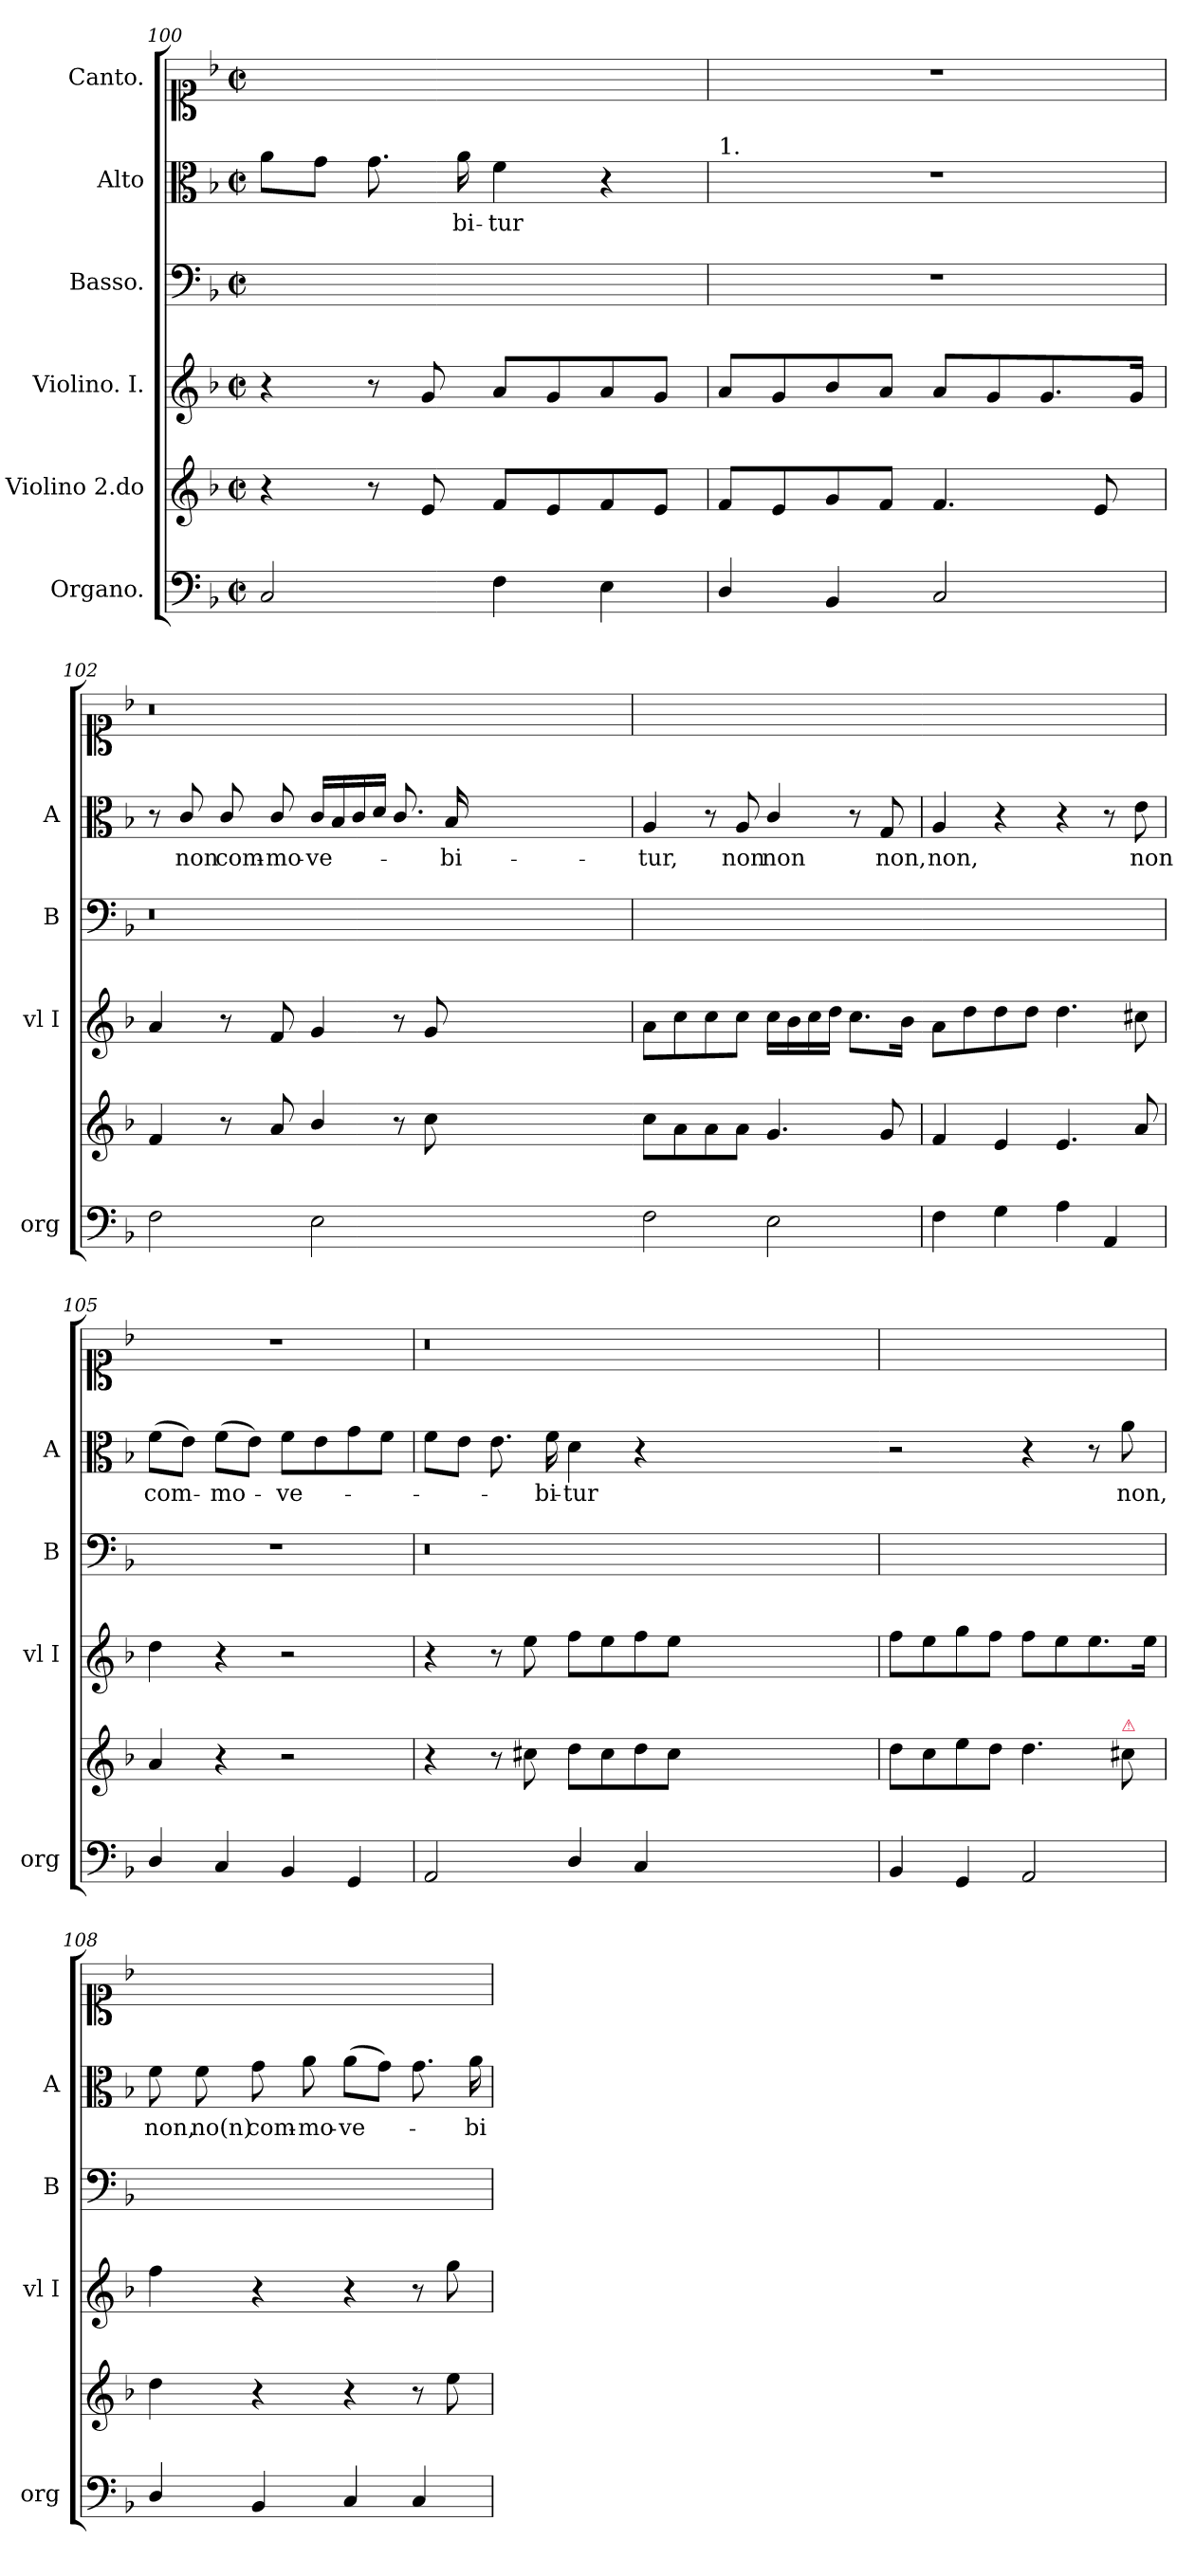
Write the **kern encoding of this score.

**kern	**kern	**dynam	**kern	**dynam	**kern	**kern	**text	**kern
*part6	*part5	*part5	*part4	*part4	*part3	*part2	*part2	*part1
*staff6	*staff5	*staff5	*staff4	*staff4	*staff3	*staff2	*staff2	*staff1
*I"Organo.	*I"Violino 2.do	*	*I"Violino. I.	*	*I"Basso.	*I"Alto	*	*I"Canto.
*I'org	*	*	*I'vl I	*	*I'B	*I'A	*	*
*clefF4	*clefG2	*	*clefG2	*	*clefF4	*clefC3	*	*clefC1
*k[b-]	*k[b-]	*	*k[b-]	*	*k[b-]	*k[b-]	*	*k[b-]
*F:	*F:	*	*F:	*	*F:	*F:	*	*F:
*M2/2	*M2/2	*	*M2/2	*	*M2/2	*M2/2	*	*M2/2
*met(c|)	*met(c|)	*	*met(c|)	*	*met(c|)	*met(c|)	*	*met(c|)
=100	=100	=100	=100	=100	=100	=100	=100	=100
2C/	4r	.	4r	.	1ryy	8a\L	.	1ryy
.	.	.	.	.	.	8g\J	.	.
.	8r	.	8r	.	.	8.g\	.	.
!	!	!	!	!LO:DY:b	!	!	!	!
.	8e/	.	8g/	piano	.	.	.	.
.	.	.	.	.	.	16a\	-bi-	.
4F\	8f/L	.	8a/L	.	.	4f\	-tur	.
.	8e/	.	8g/	.	.	.	.	.
4E\	8f/	.	8a/	.	.	4r	.	.
.	8e/J	.	8g/J	.	.	.	.	.
=101	=101	=101	=101	=101	=101	=101	=101	=101
!	!	!	!	!	!	!LO:TX:a:t=1.	!	!
4D/	8f/L	.	8a/L	.	1r	1r	.	1r
.	8e/	.	8g/	.	.	.	.	.
4BB-/	8g/	.	8b-/	.	.	.	.	.
.	8f/J	.	8a/J	.	.	.	.	.
2C/	4.f/	.	8a/L	.	.	.	.	.
.	.	.	8g/	.	.	.	.	.
.	.	.	8.g/	.	.	.	.	.
.	8e/	.	.	.	.	.	.	.
.	.	.	16g/Jk	.	.	.	.	.
=102	=102	=102	=102	=102	=102	=102	=102	=102
2F\	4f/	.	4a/	.	0.r	8r	.	0.r
.	.	.	.	.	.	8c/	non	.
.	8r	.	8r	.	.	8c/	com-	.
.	8a/	.	8f/	.	.	8c/	-mo-	.
2E\	4b-/	.	4g/	.	.	16c/LL	-ve-	.
.	.	.	.	.	.	16B-/	.	.
.	.	.	.	.	.	16c/	.	.
.	.	.	.	.	.	16d/JJ	.	.
.	8r	.	8r	.	.	8.c/	.	.
.	8cc\	.	8g/	.	.	.	.	.
.	.	.	.	.	.	16B-/	-bi-	.
0ryy	0ryy	.	0ryy	.	.	0ryy	.	.
=103-	=103-	=103	=103	=103	=103	=103	=103	=103
2F\	8cc\L	.	8a\L	.	1ryy	4A/	-tur,	1ryy
.	8a\	.	8cc\	.	.	.	.	.
.	8a\	.	8cc\	.	.	8r	.	.
.	8a\J	.	8cc\J	.	.	8A/	non	.
2E\	4.g/	.	16cc\LL	.	.	4c/	non	.
.	.	.	16b-\	.	.	.	.	.
.	.	.	16cc\	.	.	.	.	.
.	.	.	16dd\JJ	.	.	.	.	.
.	.	.	8.cc\L	.	.	8r	.	.
.	8g/	.	.	.	.	8G/	non,	.
.	.	.	16b-\Jk	.	.	.	.	.
=104	=104	=104	=104-	=104	=104	=104	=104	=104
4F\	4f/	.	8a\L	.	1ryy	4A/	non,	1ryy
.	.	.	8dd\	.	.	.	.	.
4G\	4e/	.	8dd\	.	.	4r	.	.
.	.	.	8dd\J	.	.	.	.	.
4A\	4.e/	.	4.dd\	.	.	4r	.	.
4AA/	.	.	.	.	.	8r	.	.
.	8a/	.	8cc#X\	.	.	8e\	non	.
=105	=105	=105	=105	=105	=105	=105	=105	=105
4D/	4a/	.	4dd\	.	1r	(8f\L	com-	1r
.	.	.	.	.	.	8e\J)	.	.
4C/	4r	.	4r	.	.	(8f\L	-mo-	.
.	.	.	.	.	.	8e\J)	.	.
4BB-/	2r	.	2r	.	.	8f\L	-ve-	.
.	.	.	.	.	.	8e\	.	.
4GG/	.	.	.	.	.	8g\	.	.
.	.	.	.	.	.	8f\J	.	.
=106	=106	=106	=106	=106	=106	=106	=106	=106
2AA/	4r	.	4r	.	0.r	8f\L	.	0.r
.	.	.	.	.	.	8e\J	.	.
.	8r	.	8r	.	.	8.e\	.	.
!	!	!LO:DY:b	!	!LO:DY:b	!	!	!	!
.	8cc#X\	piano.	8ee\	piano	.	.	.	.
.	.	.	.	.	.	16f\	-bi-	.
4D/	8dd\L	.	8ff\L	.	.	4d\	-tur	.
.	8cc#\	.	8ee\	.	.	.	.	.
4C/	8dd\	.	8ff\	.	.	4r	.	.
.	8cc#\J	.	8ee\J	.	.	.	.	.
0ryy	0ryy	.	0ryy	.	.	0ryy	.	.
=107	=107	=107	=107	=107	=107	=107-	=107	=107
4BB-/	8dd\L	.	8ff\L	.	1ryy	2r	.	1ryy
.	8cc\	.	8ee\	.	.	.	.	.
4GG/	8ee\	.	8gg\	.	.	.	.	.
.	8dd\J	.	8ff\J	.	.	.	.	.
2AA/	4.dd\	.	8ff\L	.	.	4r	.	.
.	.	.	8ee\	.	.	.	.	.
.	.	.	8.ee\	.	.	8r	.	.
!	!LO:TX:a:color=crimson:t=⚠	!	!	!	!	!	!	!
.	8cc#X\	.	.	.	.	8a\	non,	.
.	.	.	16ee\Jk	.	.	.	.	.
=108	=108	=108	=108	=108	=108	=108	=108	=108
4D/	4dd\	.	4ff\	.	1ryy	8f\	non,	1ryy
.	.	.	.	.	.	8f\	no(n)	.
4BB-/	4r	.	4r	.	.	8g\	com-	.
.	.	.	.	.	.	8a\	-mo-	.
4C/	4r	.	4r	.	.	(8a\L	-ve-	.
.	.	.	.	.	.	8g\J)	.	.
4C/	8r	.	8r	.	.	8.g\	.	.
.	8ee\	.	8gg\	.	.	.	.	.
.	.	.	.	.	.	16a\	-bi-	.
=	=	=	=	=	=	=	=	=
*-	*-	*-	*-	*-	*-	*-	*-	*-
